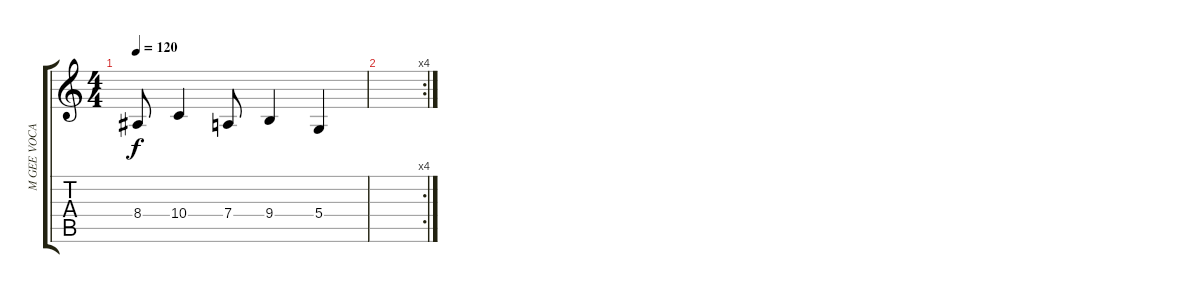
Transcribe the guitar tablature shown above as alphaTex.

\track ("M GEE VOCAL" "M GEE VOCA") {instrument lead6voice}
\staff {score tabs}
\tuning (E4 B3 G3 D3 A2 E2) {hide}
\ts (4 4)
\tempo 120
\clef g2
\ks c
8.4.8{dy f} 10.4.4 7.4.8 9.4.4 5.4.4 |
\rc 4
